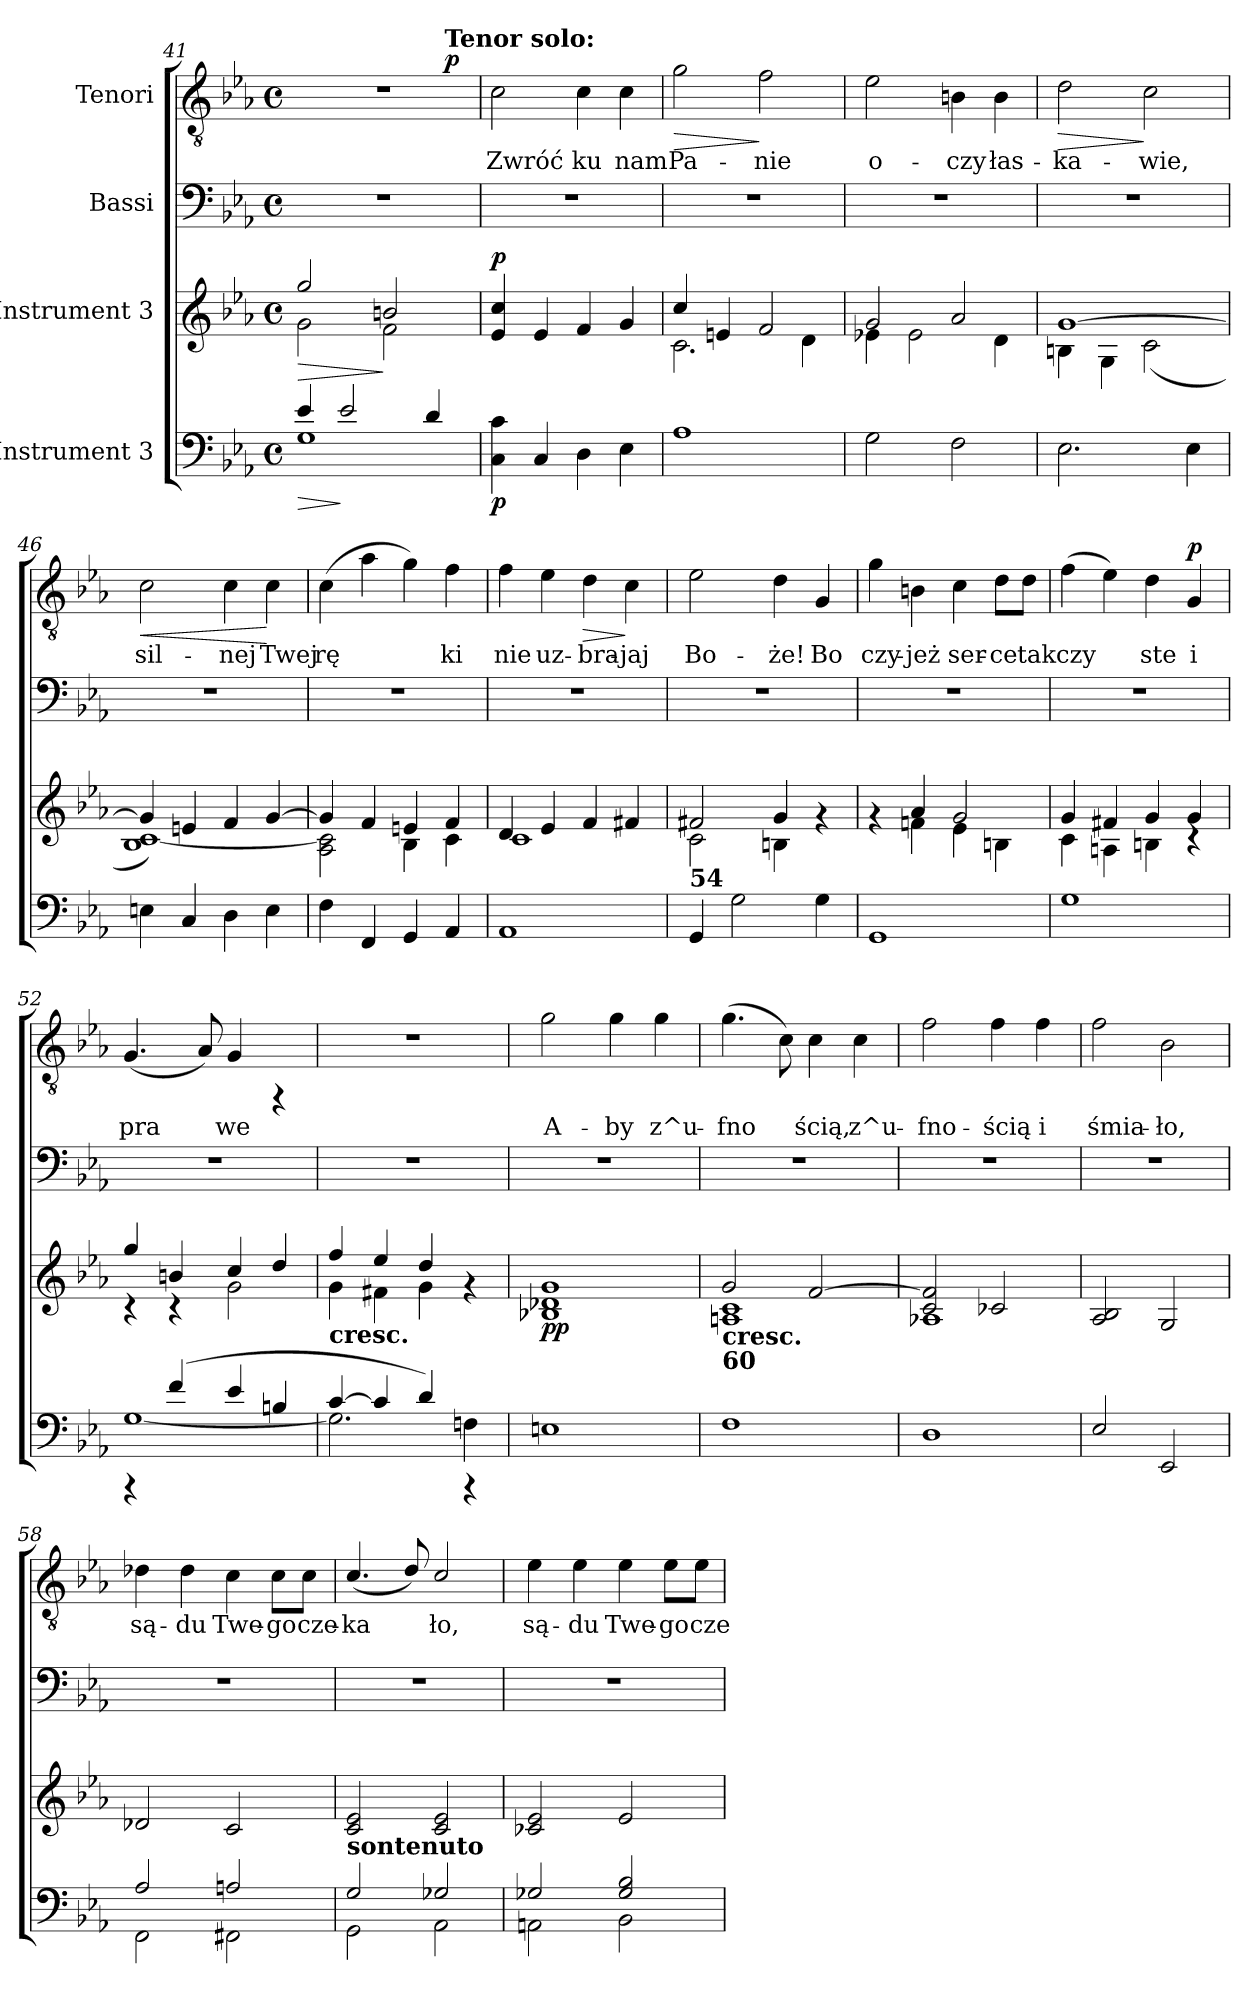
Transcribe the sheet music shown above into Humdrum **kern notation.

**kern	**dynam	**kern	**dynam	**kern	**kern	**text	**dynam
*part4	*part4	*part3	*part3	*part2	*part1	*part1	*part1
*staff4	*staff4	*staff3	*staff3	*staff2	*staff1	*staff1	*staff1
*I"Instrument 3	*	*I"Instrument 3	*	*I"Bassi	*I"Tenori	*	*
!!LO:PB:g=z
*clefF4	*	*clefG2	*	*clefF4	*clefGv2	*	*
*k[b-e-a-]	*	*k[b-e-a-]	*	*k[b-e-a-]	*k[b-e-a-]	*	*
*E-:	*	*E-:	*	*E-:	*E-:	*	*
*M4/4	*	*M4/4	*	*M4/4	*M4/4	*	*
*met(c)	*	*met(c)	*	*met(c)	*met(c)	*	*
=41	=41	=41	=41	=41	=41	=41	=41
!	!LO:HP:b	!	!LO:HP:b	!	!	!	!
*^	*	*^	*	*	*^	*	*
4e-/	1G	>	2gg/	2g\	>	1r	1r	2ryy	.	.
2e-/	.	]	.	.	.	.	.	.	.	.
.	.	.	2bn/	2f\	]	.	.	4ryy	.	.
4d/	.	.	.	.	.	.	.	16ryy	.	.
!	!	!	!	!	!	!	!	!LO:TX:a:B:t=Tenor solo&colon;	!	!
!	!	!	!	!	!	!	!	!	!	!LO:DY:b
.	.	.	.	.	.	.	.	8.ryy	.	p
=42	=42	=42	=42	=42	=42	=42	=42	=42	=42	=42
!	!	!LO:DY:b	!	!	!LO:DY:a	!	!	!	!LO:LY:b:cj	!
*v	*v	*	*	*	*	*	*v	*v	*	*
*	*	*v	*v	*	*	*	*	*
4C\ 4c\	p	4e-/ 4cc/	p	1r	2c\	Zwróć	.
4C/	.	4e-/	.	.	.	.	.
!	!	!	!	!	!	!LO:LY:b:cj	!
4D\	.	4f/	.	.	4c\	ku	.
!	!	!	!	!	!	!LO:LY:b:cj	!
4E-\	.	4g/	.	.	4c\	nam	.
=43	=43	=43	=43	=43	=43	=43	=43
*	*	*^	*	*	*	*	*
!	!	!	!	!	!	!	!LO:LY:b:cj	!LO:HP:b
1A-	.	4cc/	2.c\	.	1r	2g\	Pa-	>
.	.	4en/	.	.	.	.	.	.
!	!	!	!	!	!	!	!LO:LY:b:cj	!
.	.	2f/	.	.	.	2f\	-nie	]
.	.	.	4d\	.	.	.	.	.
=44	=44	=44	=44	=44	=44	=44	=44	=44
!	!	!	!	!	!	!	!LO:LY:b:cj	!
2G\	.	2g/	4e-X\	.	1r	2e-\	o-	.
.	.	.	2e-\	.	.	.	.	.
!	!	!	!	!	!	!	!LO:LY:b:cj	!
2F\	.	2a-/	.	.	.	4Bn\	-czy	.
!	!	!	!	!	!	!	!LO:LY:b:cj	!
.	.	.	4d\	.	.	4B\	łas-	.
=45	=45	=45	=45	=45	=45	=45	=45	=45
!	!	!	!	!	!	!	!LO:LY:b:cj	!LO:HP:b
2.E-\	.	[>1g	4Bn\	.	1r	2d\	-ka-	>
.	.	.	4G\	.	.	.	.	.
!	!	!	!	!	!	!	!LO:LY:b:cj	!
.	.	.	(<2c\	.	.	2c\	-wie,	]
4E-\	.	.	.	.	.	.	.	.
=46	=46	=46	=46	=46	=46	=46	=46	=46
!	!	!	!	!	!	!	!LO:LY:b:cj	!LO:HP:b
4En\	.	4g/]	1B- [<1c)	.	1r	2c\	sil-	<
4C/	.	4en/	.	.	.	.	.	.
!	!	!	!	!	!	!	!LO:LY:b:cj	!
4D\	.	4f/	.	.	.	4c\	-nej	.
!	!	!	!	!	!	!	!LO:LY:b:cj	!
4E\	.	[>4g/	.	.	.	4c\	Twej	[
=47	=47	=47	=47	=47	=47	=47	=47	=47
!	!	!	!	!	!	!	!LO:LY:b:cj	!
4F\	.	4g/]	2A-\ 2c\]	.	1r	(>4c\	rę-	.
!	!	!	!	!	!	!	!LO:LY:b:cj	!
4FF/	.	4f/	.	.	.	4a-\	--	.
!	!	!	!	!	!	!	!LO:LY:b:cj	!
4GG/	.	4en/	4B-\	.	.	4g\)	--	.
!	!	!	!	!	!	!	!LO:LY:b:cj	!
4AA-/	.	4f/	4c\	.	.	4f\	-ki	.
!!LO:PB:g=z
=48	=48	=48	=48	=48	=48	=48	=48	=48
!	!	!	!	!	!	!	!LO:LY:b:cj	!
1AA-	.	4d/	1c	.	1r	4f\	nie	.
!	!	!	!	!	!	!	!LO:LY:b:cj	!
.	.	4e-/	.	.	.	4e-\	uz-	.
!	!	!	!	!	!	!	!LO:LY:b:cj	!LO:HP:b
.	.	4f/	.	.	.	4d\	-bra-	>
!	!	!	!	!	!	!	!LO:LY:b:cj	!
.	.	4f#X/	.	.	.	4c\	-jaj	]
=49	=49	=49	=49	=49	=49	=49	=49	=49
!	!	!LO:TX:b:B:t=54	!	!	!	!	!	!
!	!	!	!	!	!	!	!LO:LY:b:cj	!
4GG/	.	2f#X/	2c\	.	1r	2e-\	Bo-	.
2G\	.	.	.	.	.	.	.	.
!	!	!	!	!	!	!	!LO:LY:b:cj	!
.	.	4g/	4Bn\	.	.	4d\	-że!	.
!	!	!	!	!	!	!	!LO:LY:b:cj	!
4G\	.	4rf	4ryy	.	.	4G/	Bo	.
=50	=50	=50	=50	=50	=50	=50	=50	=50
!	!	!	!	!	!	!	!LO:LY:b:cj	!
1GG	.	4rf	4ryy	.	1r	4g\	czy-	.
!	!	!	!	!	!	!	!LO:LY:b:cj	!
.	.	4a-/	4fn\	.	.	4Bn\	-jeż	.
!	!	!	!	!	!	!	!LO:LY:b:cj	!
.	.	2g/	4e-\	.	.	4c\	ser-	.
!	!	!	!	!	!	!	!LO:LY:b:cj	!
.	.	.	4Bn\	.	.	8d\L	-ce	.
!	!	!	!	!	!	!	!LO:LY:b:cj	!
.	.	.	.	.	.	8d\J	tak	.
=51	=51	=51	=51	=51	=51	=51	=51	=51
!	!	!	!	!	!	!	!LO:LY:b:cj	!
1G	.	4g/	4c\	.	1r	(>4f\	czy-	.
!	!	!	!	!	!	!	!LO:LY:b:cj	!
.	.	4f#X/	4An\	.	.	4e-\)	--	.
!	!	!	!	!	!	!	!LO:LY:b:cj	!
.	.	4g/	4Bn\	.	.	4d\	-ste	.
!	!	!	!	!	!	!	!LO:LY:b:cj	!LO:DY:a
.	.	4g/	4rB	.	.	4G/	i	p
=52	=52	=52	=52	=52	=52	=52	=52	=52
*^	*	*	*	*	*	*	*	*
!	!	!	!	!	!	!	!	!LO:LY:b:cj	!
4rGGG	[<1G	.	4gg/	4rB	.	1r	(<4.G/	pra-	.
(>4f/	.	.	4bn/	4rB	.	.	.	.	.
!	!	!	!	!	!	!	!	!LO:LY:b:cj	!
.	.	.	.	.	.	.	8A-/)	--	.
!	!	!	!	!	!	!	!	!LO:LY:b:cj	!
4e-/	.	.	4cc/	2g\	.	.	4G/	-we	.
4Bn/	.	.	4dd/	.	.	.	4rFF	.	.
=53	=53	=53	=53	=53	=53	=53	=53	=53	=53
!	!	!	!LO:TX:b:B:t=cresc.	!	!	!	!	!	!
[>4c/	2.G\]	.	4ff/	4g\	.	1r	1r	.	.
4c/]	.	.	4ee-/	4f#X\	.	.	.	.	.
4d/)	.	.	4dd/	4g\	.	.	.	.	.
4rGGG	4Fn\	.	4rf	4ryy	.	.	.	.	.
!!LO:LB:g=z
=54	=54	=54	=54	=54	=54	=54	=54	=54	=54
!	!	!	!	!	!LO:DY:b	!	!	!LO:LY:b:cj	!
*v	*v	*	*	*	*	*	*	*	*
*	*	*v	*v	*	*	*	*	*
1En	.	1g 1d-X 1B-X	pp	1r	2g\	A-	.
!	!	!	!	!	!	!LO:LY:b:cj	!
.	.	.	.	.	4g\	-by	.
!	!	!	!	!	!	!LO:LY:b:cj	!
.	.	.	.	.	4g\	z^u-	.
=55	=55	=55	=55	=55	=55	=55	=55
*	*	*^	*	*	*	*	*
!	!	!LO:TX:b:B:t=cresc.	!	!	!	!	!	!
!	!	!LO:TX:b:B:t=60	!	!	!	!	!	!
!	!	!	!	!	!	!	!LO:LY:b:cj	!
1F	.	2g/	1c 1An	.	1r	(>4.g\	-fno-	.
!	!	!	!	!	!	!	!LO:LY:b:cj	!
.	.	.	.	.	.	8c\)	--	.
!	!	!	!	!	!	!	!LO:LY:b:cj	!
.	.	[>2f/	.	.	.	4c\	-ścią,	.
!	!	!	!	!	!	!	!LO:LY:b:cj	!
.	.	.	.	.	.	4c\	z^u-	.
=56	=56	=56	=56	=56	=56	=56	=56	=56
!	!	!	!	!	!	!	!LO:LY:b:cj	!
1D	.	2c/ 2f/]	1A-X	.	1r	2f\	-fno-	.
!	!	!	!	!	!	!	!LO:LY:b:cj	!
.	.	2c-X/	.	.	.	4f\	-ścią	.
!	!	!	!	!	!	!	!LO:LY:b:cj	!
.	.	.	.	.	.	4f\	i	.
*	*	*v	*v	*	*	*	*	*
=57	=57	=57	=57	=57	=57	=57	=57
!	!	!	!	!	!	!LO:LY:b:cj	!
2E-/	.	2A-/ 2B-/	.	1r	2f\	śmia-	.
!	!	!	!	!	!	!LO:LY:b:cj	!
2EE-/	.	2G/	.	.	2B-\	-ło,	.
=58	=58	=58	=58	=58	=58	=58	=58
*^	*	*	*	*	*	*	*
!	!	!	!	!	!	!	!LO:LY:b:cj	!
2A-/	2FF\	.	2d-X/	.	1r	4d-X\	są-	.
!	!	!	!	!	!	!	!LO:LY:b:cj	!
.	.	.	.	.	.	4d-\	-du	.
!	!	!	!	!	!	!	!LO:LY:b:cj	!
2An/	2FF#X\	.	2c/	.	.	4c\	Twe-	.
!	!	!	!	!	!	!	!LO:LY:b:cj	!
.	.	.	.	.	.	8c\L	-go	.
!	!	!	!	!	!	!	!LO:LY:b:cj	!
.	.	.	.	.	.	8c\J	cze-	.
=59	=59	=59	=59	=59	=59	=59	=59	=59
!	!	!	!LO:TX:b:B:t=sontenuto	!	!	!	!	!
!	!	!	!	!	!	!	!LO:LY:b:cj	!
2G/	2GG\	.	2c/ 2e-/	.	1r	(>4.c/	-ka-	.
!	!	!	!	!	!	!	!LO:LY:b:cj	!
.	.	.	.	.	.	8d/)	--	.
!	!	!	!	!	!	!	!LO:LY:b:cj	!
2G-X/	2AA-\	.	2c/ 2e-/	.	.	2c/	-ło,	.
!!LO:LB:g=z
=60	=60	=60	=60	=60	=60	=60	=60	=60
!	!	!	!	!	!	!	!LO:LY:b:cj	!
2G-X/	2AAn\	.	2e-/ 2c-X/	.	1r	4e-\	są-	.
!	!	!	!	!	!	!	!LO:LY:b:cj	!
.	.	.	.	.	.	4e-\	-du	.
!	!	!	!	!	!	!	!LO:LY:b:cj	!
2B-/ 2G-/	2BB-\	.	2e-/	.	.	4e-\	Twe-	.
!	!	!	!	!	!	!	!LO:LY:b:cj	!
.	.	.	.	.	.	8e-\L	-go	.
!	!	!	!	!	!	!	!LO:LY:b:cj	!
.	.	.	.	.	.	8e-\J	cze-	.
*v	*v	*	*	*	*	*	*	*
=	=	=	=	=	=	=	=
*-	*-	*-	*-	*-	*-	*-	*-
